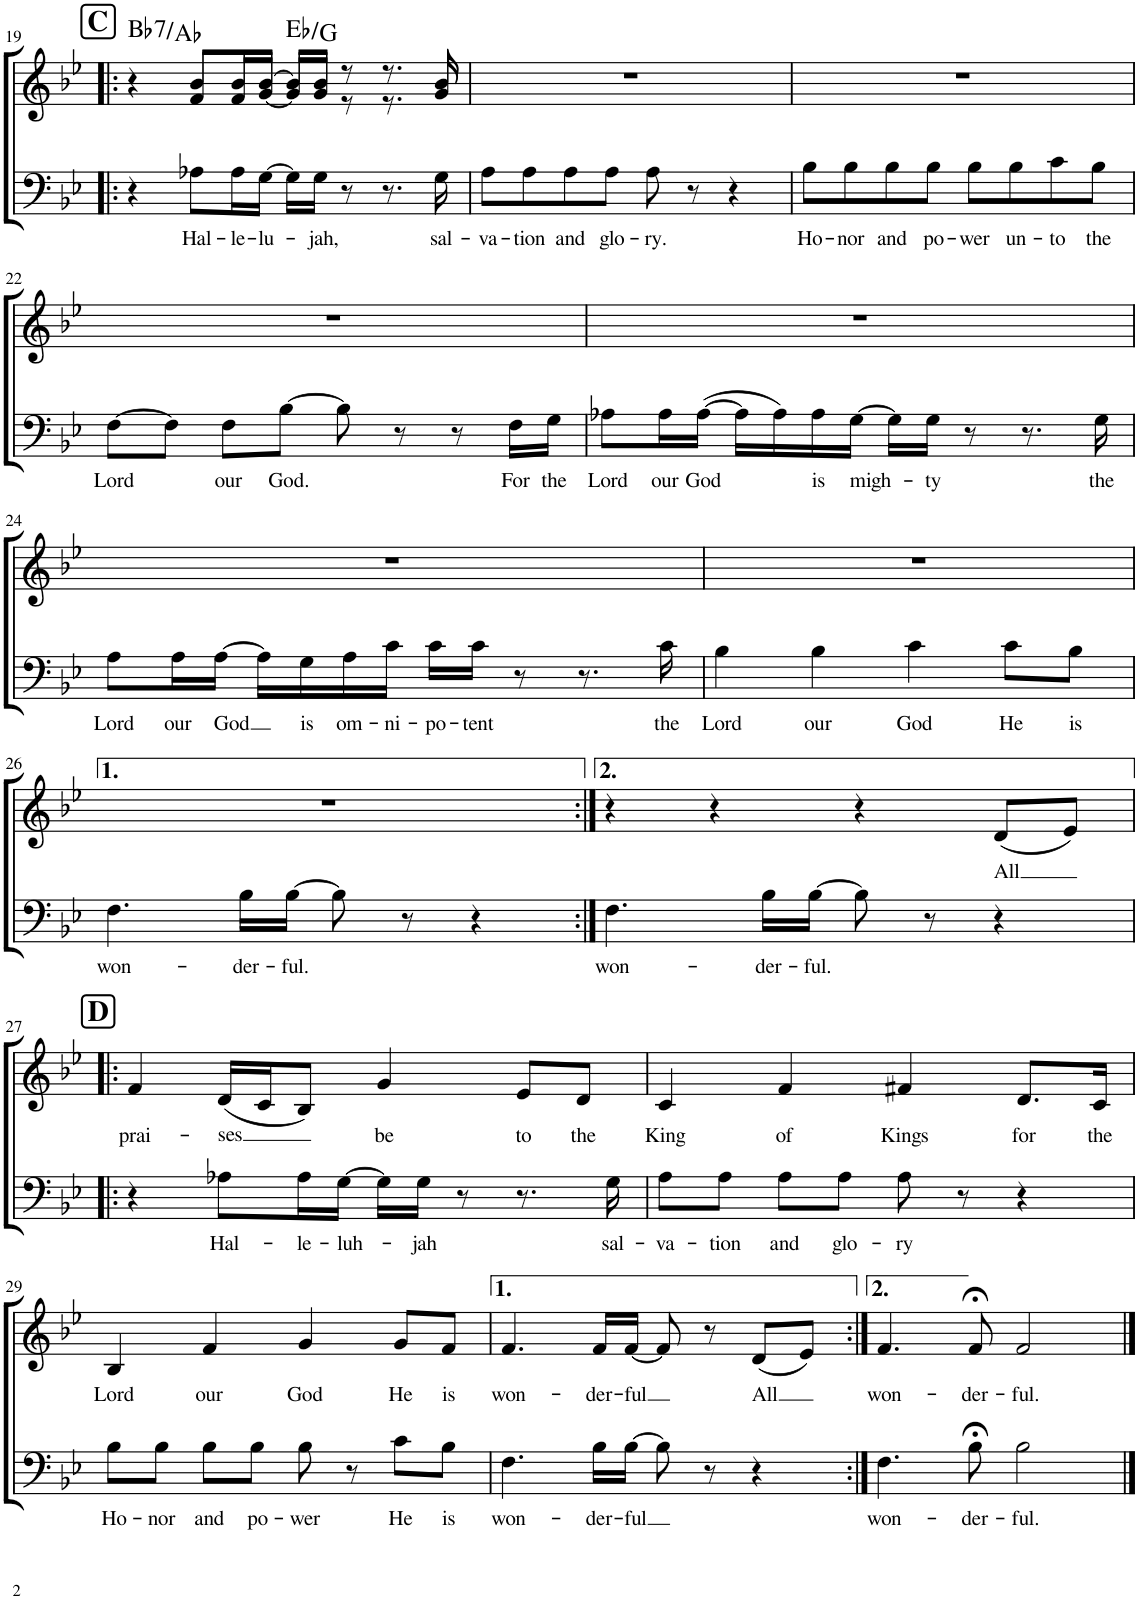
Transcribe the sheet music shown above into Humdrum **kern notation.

**kern	**text	**kern	**text	**harte
*part1	*part1	*part1	*part1	*part1
*staff2	*staff2	*staff1	*staff1	*
*I"Klavier	*	*	*	*
*I'Klav.	*	*	*	*
!!LO:PB:g=z
*clefF4	*	*clefG2	*	*
*k[b-e-]	*	*k[b-e-]	*	*
*M4/4	*	*M4/4	*	*
*met(c)	*	*met(c)	*	*
!!LO:REH:place=s1:a:B:cj:fs=14:t=C
=19!|:	=19!|:	=19!|:	=19!|:	=19!|:
*	*	*^	*	*
!	!	!	!	!	!LO:H:kt=7
4r	.	4r	4ryy	.	Bb:7/b7
!	!LO:LY:b	!	!	!	!
8A-X\L	Hal-	8b-/L	8f/L	.	.
!	!LO:LY:b	!	!	!	!
16A-\L	-le-	16b-/L	16f/L	.	.
!	!LO:LY:b	!	!	!	!
[16G\JJ	-lu-	[16b-/JJ	[<16g/JJ	.	.
16G\LL]	.	16b-/LL]	16g/LL]	.	Eb:maj/3
!	!LO:LY:b	!	!	!	!
16G\JJ	-jah,	16b-/JJ	16g/JJ	.	.
8r	.	8r	8r	.	.
8.r	.	8.r	8.r	.	.
!	!LO:LY:b	!	!	!	!
16G\	sal-	16b-/	16g/	.	.
=20	=20	=20	=20	=20	=20
!	!LO:LY:b	!	!	!	!
*	*	*v	*v	*	*
8A\L	-va-	1r	.	.
!	!LO:LY:b	!	!	!
8A\	-tion	.	.	.
!	!LO:LY:b	!	!	!
8A\	and	.	.	.
!	!LO:LY:b	!	!	!
8A\J	glo-	.	.	.
!	!LO:LY:b	!	!	!
8A\	-ry.	.	.	.
8r	.	.	.	.
4r	.	.	.	.
=21	=21	=21	=21	=21
!	!LO:LY:b	!	!	!
8B-\L	Ho-	1r	.	.
!	!LO:LY:b	!	!	!
8B-\	-nor	.	.	.
!	!LO:LY:b	!	!	!
8B-\	and	.	.	.
!	!LO:LY:b	!	!	!
8B-\J	po-	.	.	.
!	!LO:LY:b	!	!	!
8B-\L	-wer	.	.	.
!	!LO:LY:b	!	!	!
8B-\	un-	.	.	.
!	!LO:LY:b	!	!	!
8c\	-to	.	.	.
!	!LO:LY:b	!	!	!
8B-\J	the	.	.	.
!!LO:LB:g=z
=22	=22	=22	=22	=22
!	!LO:LY:b	!	!	!
[8F\L	Lord	1r	.	.
8F\J]	.	.	.	.
!	!LO:LY:b	!	!	!
8F\L	our	.	.	.
!	!LO:LY:b	!	!	!
[8B-\J	God.	.	.	.
8B-\]	.	.	.	.
8r	.	.	.	.
8r	.	.	.	.
!	!LO:LY:b	!	!	!
16F\LL	For	.	.	.
!	!LO:LY:b	!	!	!
16G\JJ	the	.	.	.
=23	=23	=23	=23	=23
!	!LO:LY:b	!	!	!
8A-X\L	Lord	1r	.	.
!	!LO:LY:b	!	!	!
16A-\L	our	.	.	.
!	!LO:LY:b	!	!	!
[16A-\JJ	God	.	.	.
16A-\LL]	.	.	.	.
16A-\	.	.	.	.
!	!LO:LY:b	!	!	!
16A-\	is	.	.	.
!	!LO:LY:b	!	!	!
[16G\JJ	migh-	.	.	.
16G\LL]	.	.	.	.
!	!LO:LY:b	!	!	!
16G\JJ	-ty	.	.	.
8r	.	.	.	.
8.r	.	.	.	.
!	!LO:LY:b	!	!	!
16G\	the	.	.	.
!!LO:LB:g=z
=24	=24	=24	=24	=24
!	!LO:LY:b	!	!	!
8A\L	Lord	1r	.	.
!	!LO:LY:b	!	!	!
16A\L	our	.	.	.
!	!LO:LY:b	!	!	!
[16A\JJ	God	.	.	.
16A\LL]	.	.	.	.
!	!LO:LY:b	!	!	!
16G\	is	.	.	.
!	!LO:LY:b	!	!	!
16A\	om-	.	.	.
!	!LO:LY:b	!	!	!
16c\JJ	-ni-	.	.	.
!	!LO:LY:b	!	!	!
16c\LL	-po-	.	.	.
!	!LO:LY:b	!	!	!
16c\JJ	-tent	.	.	.
8r	.	.	.	.
8.r	.	.	.	.
!	!LO:LY:b	!	!	!
16c\	the	.	.	.
=25	=25	=25	=25	=25
!	!LO:LY:b	!	!	!
4B-\	Lord	1r	.	.
!	!LO:LY:b	!	!	!
4B-\	our	.	.	.
!	!LO:LY:b	!	!	!
4c\	God	.	.	.
!	!LO:LY:b	!	!	!
8c\L	He	.	.	.
!	!LO:LY:b	!	!	!
8B-\J	is	.	.	.
!!LO:LB:g=z
=26	=26	=26	=26	=26
!	!LO:LY:b	!	!	!
4.F\	won-	1r	.	.
!	!LO:LY:b	!	!	!
16B-\LL	-der-	.	.	.
!	!LO:LY:b	!	!	!
[16B-\JJ	-ful.	.	.	.
8B-\]	.	.	.	.
8r	.	.	.	.
4r	.	.	.	.
=26X1:|!	=26X1:|!	=26X1:|!	=26X1:|!	=26X1:|!
!	!LO:LY:b	!	!	!
4.F\	won-	4r	.	.
.	.	4r	.	.
!	!LO:LY:b	!	!	!
16B-\LL	-der-	.	.	.
!	!LO:LY:b	!	!	!
[16B-\JJ	-ful.	.	.	.
8B-\]	.	4r	.	.
8r	.	.	.	.
!	!	!	!LO:LY:b	!
4r	.	(8d/L	All	.
.	.	8e-/J)	.	.
!!LO:LB:g=z
!!LO:REH:place=s1:a:B:cj:fs=14:t=D
=27!|:	=27!|:	=27!|:	=27!|:	=27!|:
!	!	!	!LO:LY:b	!
4r	.	4f/	prai-	.
!	!LO:LY:b	!	!LO:LY:b	!
8A-X\L	Hal-	(16d/LL	-ses	.
.	.	16c/J	.	.
!	!LO:LY:b	!	!	!
16A-\L	le-	8B-/J)	.	.
!	!LO:LY:b	!	!	!
[16G\JJ	-luh-	.	.	.
!	!	!	!LO:LY:b	!
16G\LL]	.	4g/	be	.
!	!LO:LY:b	!	!	!
16G\JJ	-jah	.	.	.
8r	.	.	.	.
!	!	!	!LO:LY:b	!
8.r	.	8e-/L	to	.
!	!	!	!LO:LY:b	!
.	.	8d/J	the	.
!	!LO:LY:b	!	!	!
16G\	sal-	.	.	.
=28	=28	=28	=28	=28
!	!LO:LY:b	!	!LO:LY:b	!
8A\L	-va-	4c/	King	.
!	!LO:LY:b	!	!	!
8A\J	-tion	.	.	.
!	!LO:LY:b	!	!LO:LY:b	!
8A\L	and	4f/	of	.
!	!LO:LY:b	!	!	!
8A\J	glo-	.	.	.
!	!LO:LY:b	!	!LO:LY:b	!
8A\	-ry	4f#X/	Kings	.
8r	.	.	.	.
!	!	!	!LO:LY:b	!
4r	.	8.d/L	for	.
!	!	!	!LO:LY:b	!
.	.	16c/Jk	the	.
!!LO:LB:g=z
=29	=29	=29	=29	=29
!	!LO:LY:b	!	!LO:LY:b	!
8B-\L	Ho-	4B-/	Lord	.
!	!LO:LY:b	!	!	!
8B-\J	-nor	.	.	.
!	!LO:LY:b	!	!LO:LY:b	!
8B-\L	and	4f/	our	.
!	!LO:LY:b	!	!	!
8B-\J	po-	.	.	.
!	!LO:LY:b	!	!LO:LY:b	!
8B-\	-wer	4g/	God	.
8r	.	.	.	.
!	!LO:LY:b	!	!LO:LY:b	!
8c\L	He	8g/L	He	.
!	!LO:LY:b	!	!LO:LY:b	!
8B-\J	is	8f/J	is	.
=30	=30	=30	=30	=30
!	!LO:LY:b	!	!LO:LY:b	!
4.F\	won-	4.f/	won-	.
!	!LO:LY:b	!	!LO:LY:b	!
16B-\LL	-der-	16f/LL	-der-	.
!	!LO:LY:b	!	!LO:LY:b	!
[16B-\JJ	-ful	[16f/JJ	-ful	.
8B-\]	.	8f/]	.	.
8r	.	8r	.	.
!	!	!	!LO:LY:b	!
4r	.	(8d/L	All	.
.	.	8e-/J)	.	.
=31:|!	=31:|!	=31:|!	=31:|!	=31:|!
!	!LO:LY:b	!	!LO:LY:b	!
4.F\	won-	4.f/	won-	.
!	!LO:LY:b	!	!LO:LY:b	!
8B-;<\	-der-	8f;</	-der-	.
!	!LO:LY:b	!	!LO:LY:b	!
2B-\	-ful.	2f/	-ful.	.
==	==	==	==	==
*-	*-	*-	*-	*-
